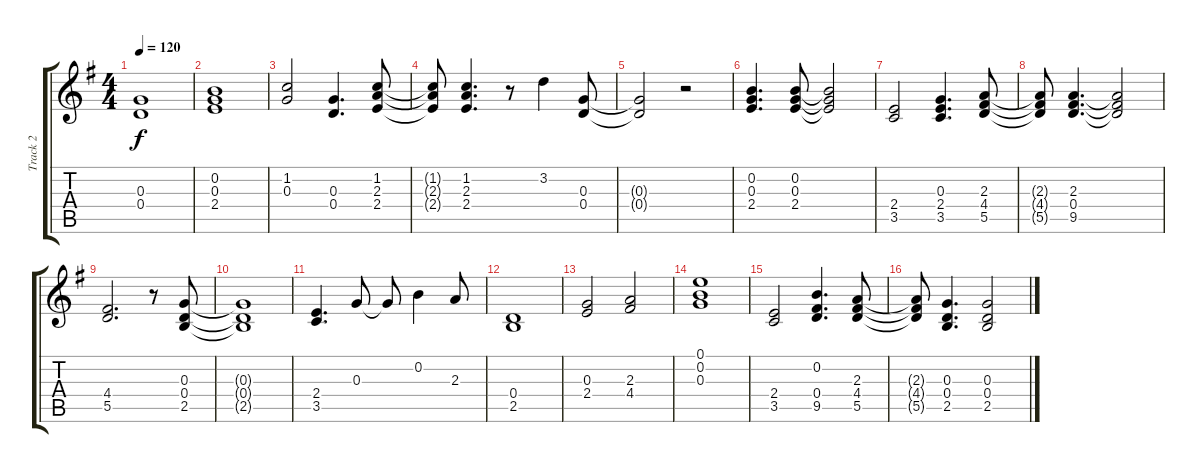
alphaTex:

\track ("Track 2" "Track 2") {instrument acousticguitarsteel}
\staff {score tabs}
\tuning (E4 B3 G3 D3 A2 E2) {hide}
\ts (4 4)
\tempo 120
\clef g2
\ks g
(0.3 0.4).1{dy f} |
(0.2 0.3 2.4).1 |
(1.2 0.3).2 (0.3 0.4).4{d} (1.2 2.3 2.4).8 |
(1.2{t} 2.3{t} 2.4{t}).8 (1.2 2.3 2.4).4{d} r.8 3.2.4 (0.3 0.4).8 |
(0.3{t} 0.4{t}).2 r.2 |
(0.2 0.3 2.4).4{d} (0.2 0.3 2.4).8 (0.2{t} 0.3{t} 2.4{t}).2 |
(2.4 3.5).2 (0.3 2.4 3.5).4{d} (2.3 4.4 5.5).8 |
(2.3{t} 4.4{t} 5.5{t}).8 (2.3 0.4 9.5).4{d} (2.3{t} 0.4{t} 9.5{t}).2 |
(4.4 5.5).2{d} r.8 (0.3 0.4 2.5).8 |
(0.3{t} 0.4{t} 2.5{t}).1 |
(2.4 3.5).4{d} 0.3.8 0.3{t}.8 0.2.4 2.3.8 |
(0.4 2.5).1 |
(0.3 2.4).2 (2.3 4.4).2 |
(0.1 0.2 0.3).1 |
(2.4 3.5).2 (0.2 0.4 9.5).4{d} (2.3 4.4 5.5).8 |
(2.3{t} 4.4{t} 5.5{t}).8 (0.3 0.4 2.5).4{d} (0.3 0.4 2.5).2
